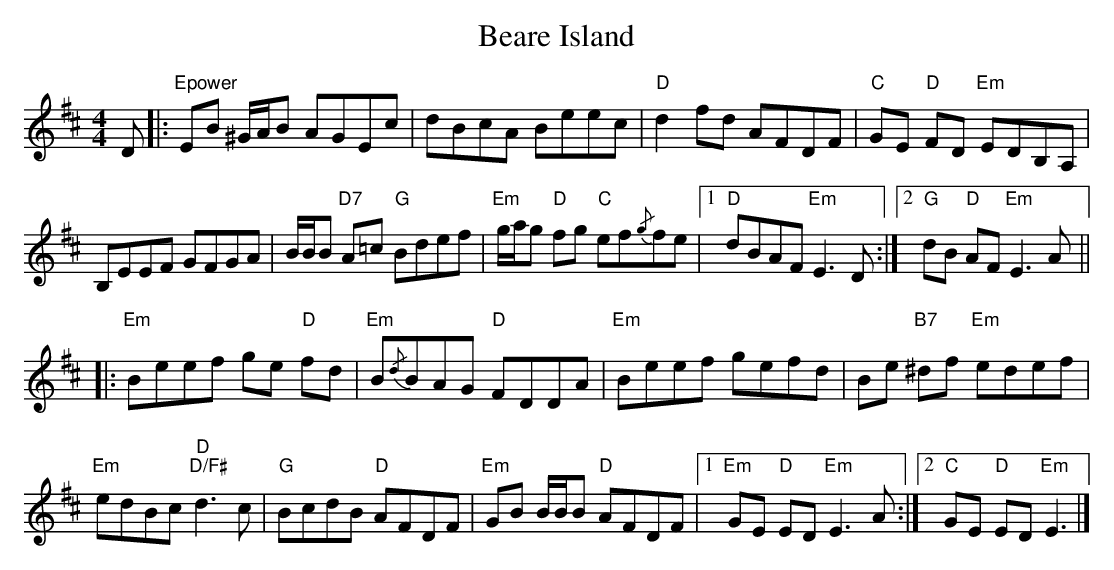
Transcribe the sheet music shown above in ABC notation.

X:1
T:Beare Island
L:1/4
M:4/4
K:D
V:1
D/ |: "Epower" E/B/ ^G/4A/4B/ A/G/E/c/ | d/B/c/A/ B/e/e/c/ | "D" d f/d/ A/F/D/F/ |  "C" G/E/ "D"F/D/ "Em" E/D/B,/A,/ |
B,/E/E/F/ G/F/G/A/ | B/4B/4B/ "D7" A/=c/ "G" B/d/e/f/ | "Em" g/4a/4g/ "D" f/g/ "C" e/f/{/g}f/e/ |1  "D" d/B/A/F/ "Em" E3/2 D/ :|2 "G" d/B/ "D"A/F/ "Em" E3/2 A/ ||
|:"Em" B/e/e/f/ g/e/ "D"f/d/ | "Em" B/{/d}B/A/G/ "D" F/D/D/A/ |  "Em" B/e/e/f/ g/e/f/d/ | B/e/ "B7"^d/f/ "Em" e/d/e/f/ |
"Em" e/d/B/c/ "D" "D/F#" d3/2 c/ | "G" B/c/d/B/ "D" A/F/D/F/ |  "Em" G/B/ B/4B/4B/ "D" A/F/D/F/ |1 "Em" G/E/ "D"E/D/ "Em" E3/2 A/ :|2 "C" G/E/ "D"E/D/ "Em" E3/2 |]
